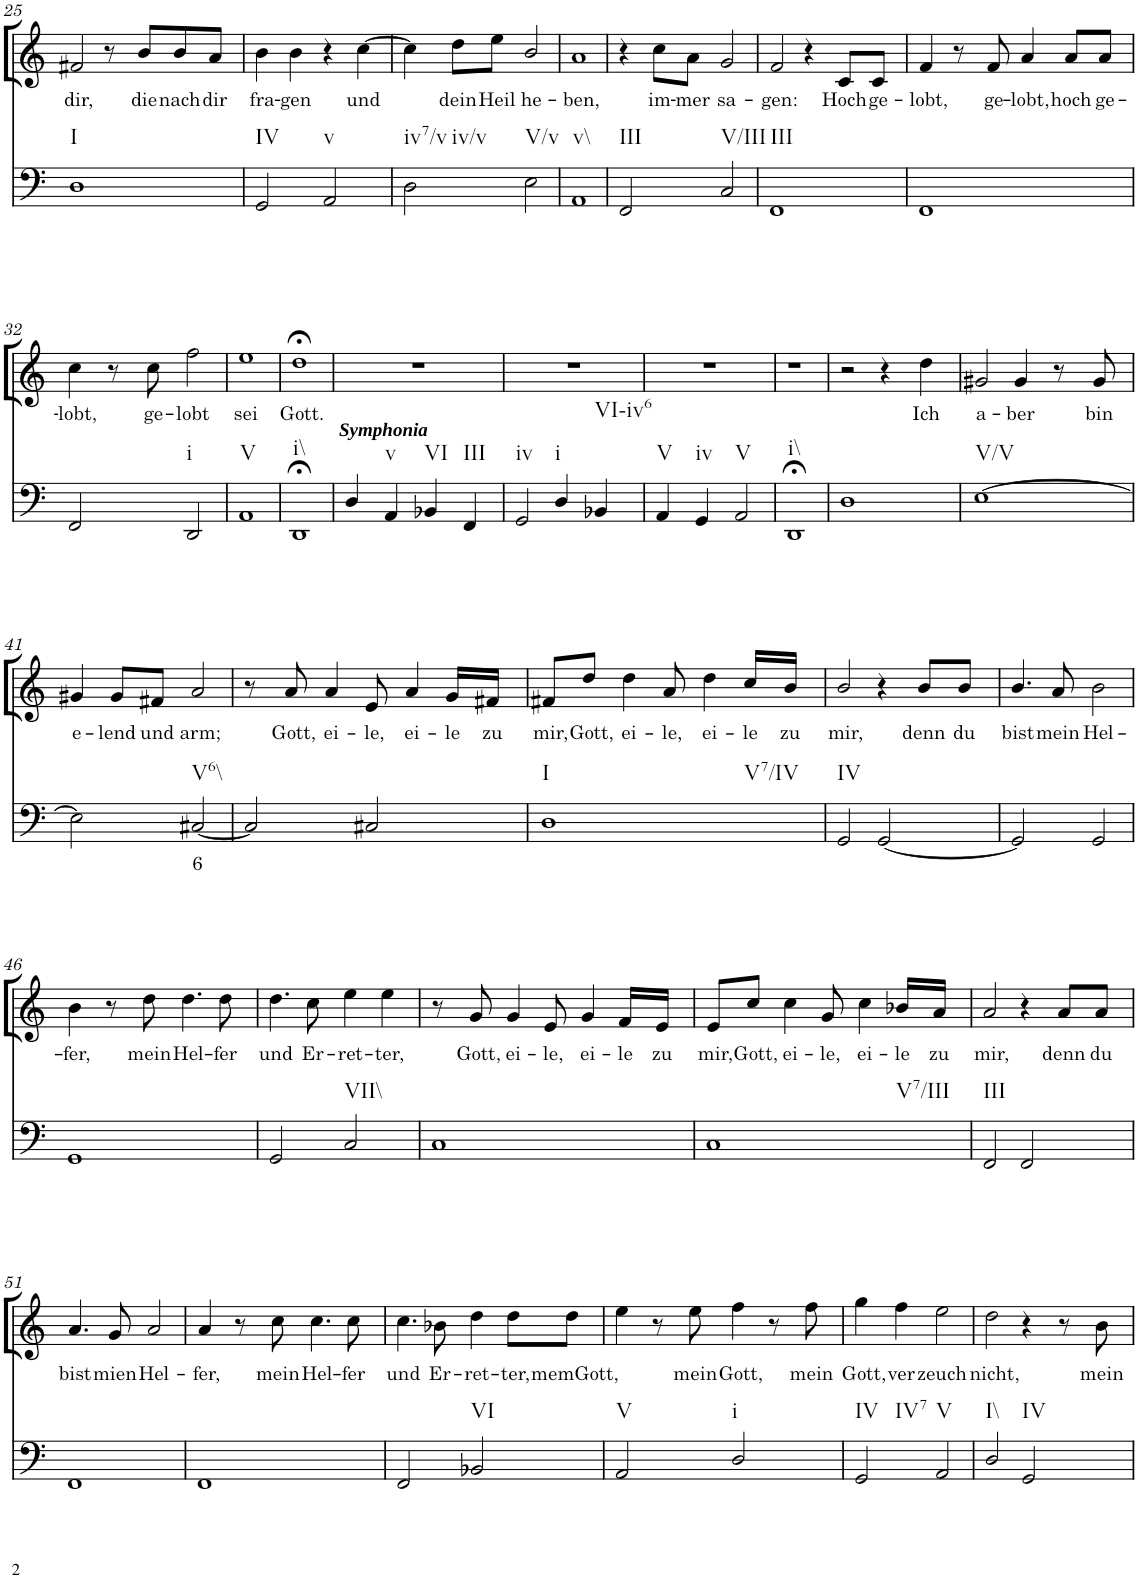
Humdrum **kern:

**kern	**text	**kern	**text
*part2	*part2	*part1	*part1
*staff2	*staff2	*staff1	*staff1
*I"Continuo	*	*I"Soprano	*
!!LO:PB:g=z
*clefF4	*	*clefG2	*
*k[]	*	*k[]	*
*M4/4	*	*M4/4	*
=25	=25	=25	=25
!LO:TX:b:t=I	!	!	!
!	!	!	!LO:LY:b
1D	.	2f#X/	dir,
.	.	8r	.
!	!	!	!LO:LY:b
.	.	8b/L	die
!	!	!	!LO:LY:b
.	.	8b/	nach
!	!	!	!LO:LY:b
.	.	8a/J	dir
=26	=26	=26	=26
!LO:TX:b:t=IV	!	!	!
!	!	!	!LO:LY:b
2GG/	.	4b\	fra-
!	!	!	!LO:LY:b
.	.	4b\	gen
!LO:TX:b:t=v	!	!	!
2AA/	.	4r	.
!	!	!	!LO:LY:b
.	.	[4cc\	und
=27	=27	=27	=27
!LO:TX:b:t=iv7/v	!	!	!
!LO:TX:b:t=iv/v	!	!	!
2D\	.	4cc\]	.
!	!	!	!LO:LY:b
.	.	8dd\L	dein
!	!	!	!LO:LY:b
.	.	8ee\J	Heil
!LO:TX:b:t=V/v	!	!	!
!	!	!	!LO:LY:b
2E\	.	2b/	he-
=28	=28	=28	=28
!LO:TX:b:t=v\\	!	!	!
!	!	!	!LO:LY:b
1AA	.	1a	ben,
=29	=29	=29	=29
!LO:TX:b:t=III	!	!	!
2FF/	.	4r	.
!	!	!	!LO:LY:b
.	.	8cc\L	im-
!	!	!	!LO:LY:b
.	.	8a\J	mer
!LO:TX:b:t=V/III	!	!	!
!	!	!	!LO:LY:b
2C/	.	2g/	sa-
=30	=30	=30	=30
!LO:TX:b:t=III	!	!	!
!	!	!	!LO:LY:b
1FF	.	2f/	gen:
.	.	4r	.
!	!	!	!LO:LY:b
.	.	8c/L	Hoch
!	!	!	!LO:LY:b
.	.	8c/J	ge-
=31	=31	=31	=31
!	!	!	!LO:LY:b
1FF	.	4f/	lobt,
.	.	8r	.
!	!	!	!LO:LY:b
.	.	8f/	ge-
!	!	!	!LO:LY:b
.	.	4a/	lobt,
!	!	!	!LO:LY:b
.	.	8a/L	hoch
!	!	!	!LO:LY:b
.	.	8a/J	ge-
!!LO:LB:g=z
=32	=32	=32	=32
!	!	!	!LO:LY:b
2FF/	.	4cc\	lobt,
.	.	8r	.
!	!	!	!LO:LY:b
.	.	8cc\	ge-
!LO:TX:b:t=i	!	!	!
!	!	!	!LO:LY:b
2DD/	.	2ff\	lobt
=33	=33	=33	=33
!LO:TX:b:t=V	!	!	!
!	!	!	!LO:LY:b
1AA	.	1ee	sei
=34	=34	=34	=34
!LO:TX:b:t=i\\	!	!	!
!	!	!	!LO:LY:b
1DD;<	.	1dd;<	Gott.
=35	=35	=35	=35
!LO:TX:a:Bi:t=Symphonia	!	!	!
4D/	.	1r	.
!LO:TX:b:t=v	!	!	!
4AA/	.	.	.
!LO:TX:b:t=VI	!	!	!
4BB-X/	.	.	.
!LO:TX:b:t=III	!	!	!
4FF/	.	.	.
=36	=36	=36	=36
!LO:TX:b:t=iv	!	!	!
2GG/	.	1r	.
!LO:TX:b:t=i	!	!	!
4D/	.	.	.
!LO:TX:b:t=VI-iv6	!	!	!
4BB-X/	.	.	.
=37	=37	=37	=37
!LO:TX:b:t=V	!	!	!
4AA/	.	1r	.
!LO:TX:b:t=iv	!	!	!
4GG/	.	.	.
!LO:TX:b:t=V	!	!	!
2AA/	.	.	.
=38	=38	=38	=38
!LO:TX:b:t=i\\	!	!	!
1DD;<	.	1r	.
=39	=39	=39	=39
1D	.	2r	.
.	.	4r	.
!	!	!	!LO:LY:b
.	.	4dd\	Ich
=40	=40	=40	=40
!LO:TX:b:t=V/V	!	!	!
!	!	!	!LO:LY:b
[1E	.	2g#X/	a-
!	!	!	!LO:LY:b
.	.	4g#/	ber
.	.	8r	.
!	!	!	!LO:LY:b
.	.	8g#/	bin
!!LO:LB:g=z
=41	=41	=41	=41
!	!	!	!LO:LY:b
2E\]	.	4g#X/	e-
!	!	!	!LO:LY:b
.	.	8g#/L	lend
!	!	!	!LO:LY:b
.	.	8f#X/J	und
!LO:TX:b:t=V6\\	!	!	!
!	!LO:LY:b	!	!LO:LY:b
[2C#X/	6	2a/	arm;
=42	=42	=42	=42
2C#/]	.	8r	.
!	!	!	!LO:LY:b
.	.	8a/	Gott,
!	!	!	!LO:LY:b
.	.	4a/	ei-
!	!	!	!LO:LY:b
2C#X/	.	8e/	le,
!	!	!	!LO:LY:b
.	.	4a/	ei-
!	!	!	!LO:LY:b
.	.	16g/LL	le
!	!	!	!LO:LY:b
.	.	16f#X/JJ	zu
=43	=43	=43	=43
!LO:TX:b:t=I	!	!	!
!LO:TX:b:t=V7/IV	!	!	!
!	!	!	!LO:LY:b
1D	.	8f#X/L	mir,
!	!	!	!LO:LY:b
.	.	8dd/J	Gott,
!	!	!	!LO:LY:b
.	.	4dd\	ei-
!	!	!	!LO:LY:b
.	.	8a/	le,
!	!	!	!LO:LY:b
.	.	4dd\	ei-
!	!	!	!LO:LY:b
.	.	16cc/LL	le
!	!	!	!LO:LY:b
.	.	16b/JJ	zu
=44	=44	=44	=44
!LO:TX:b:t=IV	!	!	!
!	!	!	!LO:LY:b
2GG/	.	2b/	mir,
[2GG/	.	4r	.
!	!	!	!LO:LY:b
.	.	8b/L	denn
!	!	!	!LO:LY:b
.	.	8b/J	du
=45	=45	=45	=45
!	!	!	!LO:LY:b
2GG/]	.	4.b/	bist
!	!	!	!LO:LY:b
.	.	8a/	mein
!	!	!	!LO:LY:b
2GG/	.	2b\	Hel-
!!LO:LB:g=z
=46	=46	=46	=46
!	!	!	!LO:LY:b
1GG	.	4b\	fer,
.	.	8r	.
!	!	!	!LO:LY:b
.	.	8dd\	mein
!	!	!	!LO:LY:b
.	.	4.dd\	Hel-
!	!	!	!LO:LY:b
.	.	8dd\	fer
=47	=47	=47	=47
!	!	!	!LO:LY:b
2GG/	.	4.dd\	und
!	!	!	!LO:LY:b
.	.	8cc\	Er-
!LO:TX:b:t=VII\\	!	!	!
!	!	!	!LO:LY:b
2C/	.	4ee\	ret-
!	!	!	!LO:LY:b
.	.	4ee\	ter,
=48	=48	=48	=48
1C	.	8r	.
!	!	!	!LO:LY:b
.	.	8g/	Gott,
!	!	!	!LO:LY:b
.	.	4g/	ei-
!	!	!	!LO:LY:b
.	.	8e/	le,
!	!	!	!LO:LY:b
.	.	4g/	ei-
!	!	!	!LO:LY:b
.	.	16f/LL	le
!	!	!	!LO:LY:b
.	.	16e/JJ	zu
=49	=49	=49	=49
!LO:TX:b:t=V7/III	!	!	!
!	!	!	!LO:LY:b
1C	.	8e/L	mir,
!	!	!	!LO:LY:b
.	.	8cc/J	Gott,
!	!	!	!LO:LY:b
.	.	4cc\	ei-
!	!	!	!LO:LY:b
.	.	8g/	le,
!	!	!	!LO:LY:b
.	.	4cc\	ei-
!	!	!	!LO:LY:b
.	.	16b-X/LL	le
!	!	!	!LO:LY:b
.	.	16a/JJ	zu
=50	=50	=50	=50
!LO:TX:b:t=III	!	!	!
!	!	!	!LO:LY:b
2FF/	.	2a/	mir,
2FF/	.	4r	.
!	!	!	!LO:LY:b
.	.	8a/L	denn
!	!	!	!LO:LY:b
.	.	8a/J	du
!!LO:LB:g=z
=51	=51	=51	=51
!	!	!	!LO:LY:b
1FF	.	4.a/	bist
!	!	!	!LO:LY:b
.	.	8g/	mien
!	!	!	!LO:LY:b
.	.	2a/	Hel-
=52	=52	=52	=52
!	!	!	!LO:LY:b
1FF	.	4a/	fer,
.	.	8r	.
!	!	!	!LO:LY:b
.	.	8cc\	mein
!	!	!	!LO:LY:b
.	.	4.cc\	Hel-
!	!	!	!LO:LY:b
.	.	8cc\	fer
=53	=53	=53	=53
!	!	!	!LO:LY:b
2FF/	.	4.cc\	und
!	!	!	!LO:LY:b
.	.	8b-X\	Er-
!LO:TX:b:t=VI	!	!	!
!	!	!	!LO:LY:b
2BB-X/	.	4dd\	ret-
!	!	!	!LO:LY:b
.	.	8dd\L	ter,
!	!	!	!LO:LY:b
.	.	8dd\J	memGott,
=54	=54	=54	=54
!LO:TX:b:t=V	!	!	!
2AA/	.	4ee\	.
.	.	8r	.
!	!	!	!LO:LY:b
.	.	8ee\	mein
!LO:TX:b:t=i	!	!	!
!	!	!	!LO:LY:b
2D/	.	4ff\	Gott,
.	.	8r	.
!	!	!	!LO:LY:b
.	.	8ff\	mein
=55	=55	=55	=55
!LO:TX:b:t=IV	!	!	!
!LO:TX:b:t=IV7	!	!	!
!	!	!	!LO:LY:b
2GG/	.	4gg\	Gott,
!	!	!	!LO:LY:b
.	.	4ff\	ver-
!LO:TX:b:t=V	!	!	!
!	!	!	!LO:LY:b
2AA/	.	2ee\	zeuch
=56	=56	=56	=56
!LO:TX:b:t=I\\	!	!	!
!	!	!	!LO:LY:b
2D/	.	2dd\	nicht,
!LO:TX:b:t=IV	!	!	!
2GG/	.	4r	.
.	.	8r	.
!	!	!	!LO:LY:b
.	.	8b\	mein
=	=	=	=
*-	*-	*-	*-
